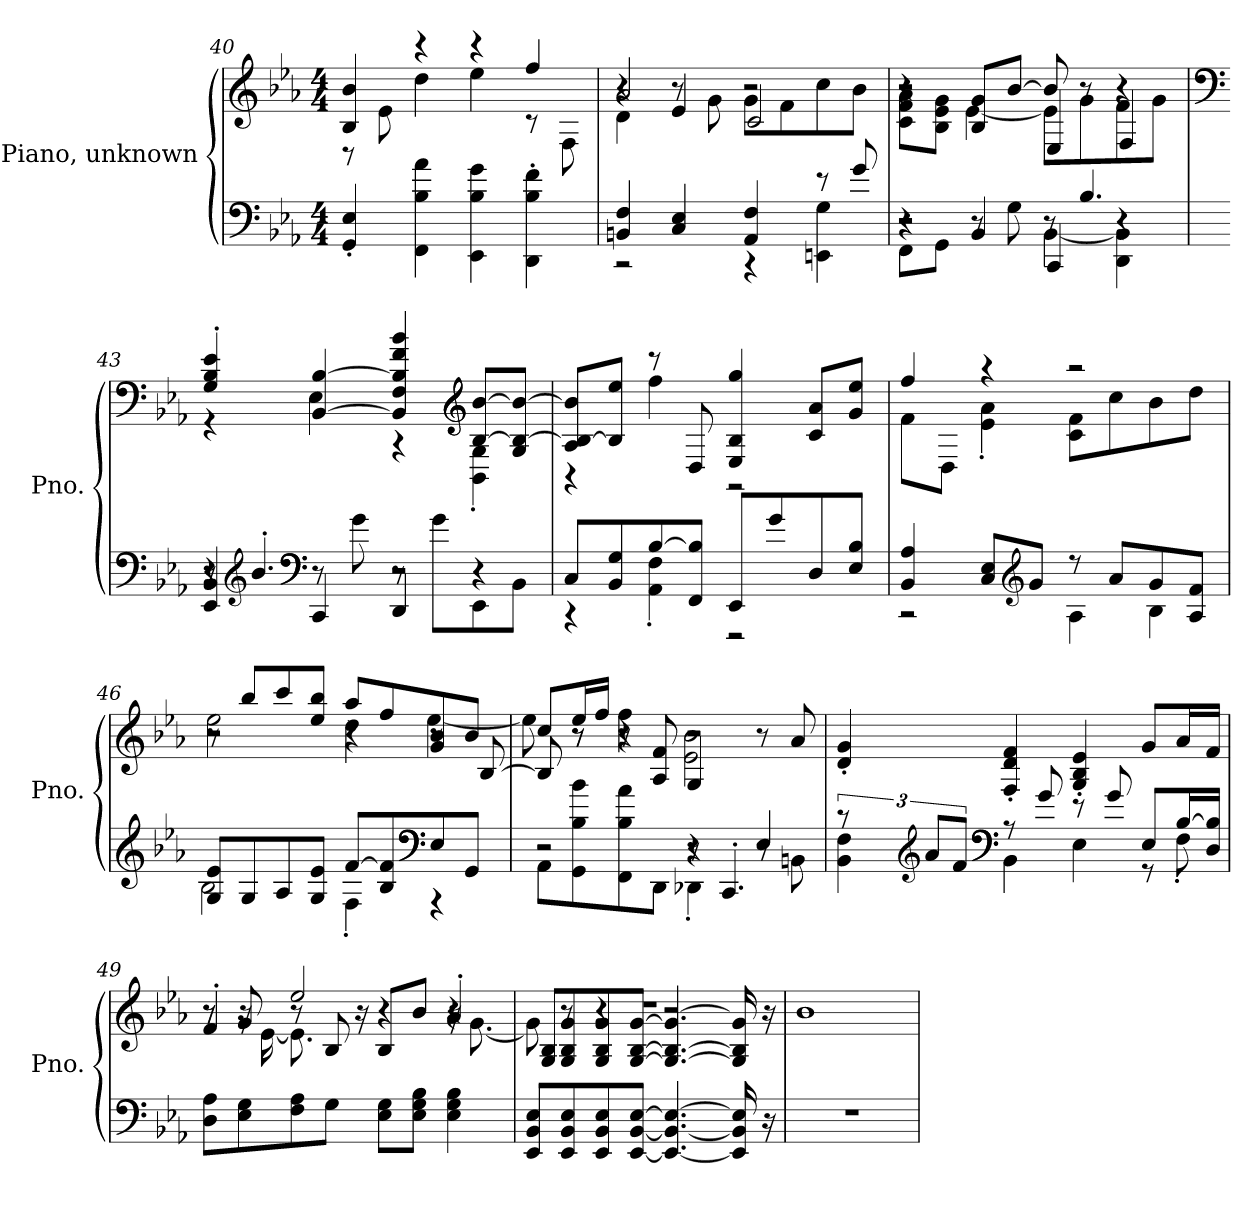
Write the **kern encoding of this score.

**kern	**kern
*part1	*part1
*staff2	*staff1
*I"Piano, unknown	*
*I'Pno.	*
*clefF4	*clefG2
*k[b-e-a-]	*k[b-e-a-]
*M4/4	*M4/4
=40	=40
*	*^
4GG/' 4E-/'	4B-/ 4b-/	8r
.	.	8e-\
4FF\ 4B-\ 4a-\	4r	4dd\
4EE-\ 4B-\ 4g\	4r	4ee-\
4DD\' 4B-\' 4f\'	4ff/	8r
.	.	8F\
!!LO:LB:g=z
=41	=41	=41
*^	*	*^
4BBn/ 4F/	2r	2a-/	4d\	4r
4C/ 4E-/	.	.	8r	4e-/
.	.	.	8g\	.
4AA-/ 4F/	4r	2r	8g\L	2c/
.	.	.	8f\	.
8r	4EEn\ 4G\	.	8cc\	.
8g/	.	.	8b-\J	.
=42	=42	=42	=42	=42
*	*^	*	*	*
2r	8FF\L	4r	4r	8c\ 8f\ 8a-\L	2r
.	8GG\J	.	.	8B-\ 8e-\ 8g\J	.
.	8r	4BB-/	8B-/ 8g/L	[4e-\	.
.	8G\	.	[8b-/J	.	.
8r	[4BB-\	4CC/	8b-/]	8e-\L]	4E-/
4.B-/	.	.	8r	8g\	.
.	4DD\ 4BB-\]	4r	4r	8f\	4F/
.	.	.	.	8g\J	.
*	*	*	*v	*v	*v
=43	=43	=43	=43
*	*	*	*clefF4
*	*	*	*^
8r	4r	4EE-/ 4BB-/	4G/' 4B-/' 4e-/'	4r
*clefG2	*	*	*	*
4.b-'/	.	.	.	.
*clefF4	*	*	*	*
.	8r	4CC/	[4BB-/ [4B-/	4E-\
.	8g\	.	.	.
2r	8r	4DD/	4BB-/] 4F/ 4B-/] 4f/ 4b-/	4r
.	8g\L	.	.	.
*	*	*	*clefG2	*
.	8EE-\	4r	[8B-/ [8b-/L	4BB-\' 4G\'
.	8BB-\J	.	8G/ 8B-/_ 8b-/_J	.
*	*v	*v	*	*
!!LO:LB:g=z	!!
=44	=44	=44	=44
8C/L	4r	8A-/ 8B-/_ 8b-/]L	4r
8BB-/ 8G/	.	8B-/] 8ee-/J	.
[8B-/	4AA-\' 4F\'	8r	4ff\
8FF/ 8B-/]J	.	8D/	.
8EE-/L	2r	4E-/ 4B-/ 4gg/	2r
8g/	.	.	.
8D/	.	8c/ 8a-/L	.
8E-/ 8B-/J	.	8g/ 8ee-/J	.
=45	=45	=45	=45
4BB-/ 4A-/	2r	4ff/	8f\L
.	.	.	8D\J
8C/ 8E-/L	.	4r	4e-\' 4a-\'
*clefG2	*	*	*
8g/J	.	.	.
8r	4A-\	2r	8c\ 8f\L
8a-/L	.	.	8cc\
8g/	4B-\	.	8b-\
8A-/ 8f/J	.	.	8dd\J
=46	=46	=46	=46
*	*	*	*^
8G/ 8e-/L	2B-\	8r	2ee-\	2r
8G/	.	8bb-/L	.	.
8A-/	.	8ccc/	.	.
8G/ 8e-/J	.	8ee-/ 8bb-/J	.	.
[8f/L	4F'\	8aa-/L	4dd\	4r
8B-/ 8f/]	.	8ff/	.	.
*clefF4	*	*	*	*
8E-/	4r	8g/ 8b-/	[4ee-\	8r
8GG/J	.	8b-/J	.	[8B-/
!!LO:LB:g=z	!!	!!
=47	=47	=47	=47	=47
*	*^	*	*	*
2r	8AA-\L	2r	8cc/L	8ee-\]	8B-/]
.	8GG\ 8B-\ 8b-\	.	16ee-/L	8r	8r
.	.	.	16ff/JJ	.	.
.	8FF\ 8B-\ 8a-\	.	8r	4ff\	4r
.	8DD\J	.	8A-/ 8f/	.	.
4r	4DD-X'\	8r	4G/	2e-\ 2b-\	2r
.	.	4.CC'/	.	.	.
4E-/	8r	.	8r	.	.
.	8BBn\	.	8a-/	.	.
*	*v	*v	*	*	*
*	*	*v	*v	*v
=48	=48	=48
12r	4BB-\ 4F\	4d/' 4g/'
*clefG2	*	*
12a-/L	.	.
12f/J	.	.
*clefF4	*	*
8r	4BB-\	4F/' 4d/' 4f/'
8g/	.	.
8r	4E-\	4G/' 4B-/' 4e-/'
8g/	.	.
8E-/L	8r	8g/L
[16B-/L	8F'\	16a-/L
16D/ 16B-/]JJ	.	16f/JJ
*v	*v	*
=49	=49
*	*^
*	*	*^
8D\ 8A-\L	8r	8r	4f'/
8E-\ 8G\	8g/	16r	.
.	.	[16e-\	.
8F\ 8A-\	2ee-/	8.e-\]	8r
8G\J	.	.	8B-/
.	.	16r	.
8E-\ 8G\L	.	4r	8B-/L
8E-\ 8G\ 8B-\J	.	.	8b-/J
4E-\ 4G\ 4B-\	4r	16r	4a-'/
.	.	[8.g\	.
!!LO:PB:g=z	!!	!!
=50	=50	=50	=50
8EE-/ 8BB-/ 8E-/L	1r	8g\]	8G/ 8B-/L
8EE-/ 8BB-/ 8E-/	.	8r	8G/ 8B-/ 8g/
8EE-/ 8BB-/ 8E-/	.	4r	8G/ 8B-/ 8g/
[8EE-/ [8BB-/ [8E-/J	.	.	[8G/ [8B-/ [8g/J
4.EE-/_ 4.BB-/_ 4.E-/_	.	2r	4.G/_ 4.B-/_ 4.g/_
16EE-/] 16BB-/] 16E-/]	.	.	16G/] 16B-/] 16g/]
16r	.	.	16r
*	*v	*v	*v
=51	=51
1r	1b-
=	=
*-	*-
